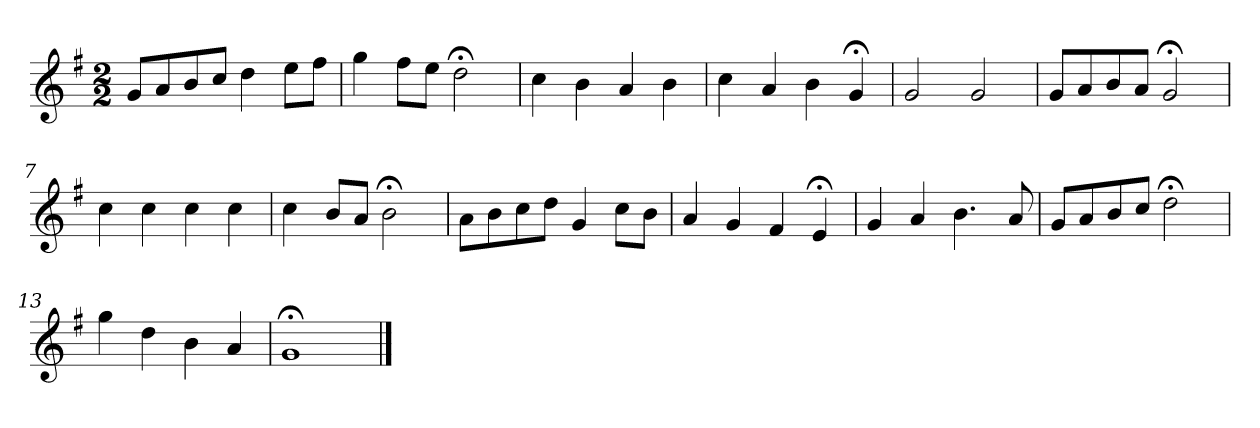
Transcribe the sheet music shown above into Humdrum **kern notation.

**kern
*part1
*staff1
*k[f#]
*G:
*M2/2
*MM120
=1
8gL
8a
8b
8ccJ
4dd
8eeL
8ff#J
=2
4gg
8ff#L
8eeJ
2dd;<
=3
4cc
4b
4a
4b
=4
4cc
4a
4b
4g;<
=5
2g
2g
=6
8gL
8a
8b
8aJ
2g;<
=7
4cc
4cc
4cc
4cc
=8
4cc
8bL
8aJ
2b;<
=9
8aL
8b
8cc
8ddJ
4g
8ccL
8bJ
=10
4a
4g
4f#
4e;<
=11
4g
4a
4.b
8a
=12
8gL
8a
8b
8ccJ
2dd;<
=13
4gg
4dd
4b
4a
=14
1g;<
==
*-
